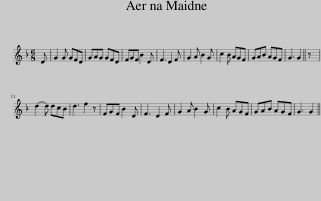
X:1
L:1/8
M:6/8
I:linebreak $
K:F
V:1 treble
V:1
 D | G2 G GFD | GAG GFD | FGF B2 D | F3 D2 F | %5
 G2 A B2 G | c2 B AGF | GAB AGF | G3 G2 || z |$ %10
 (d2 d) dcB | d3 f2 z | FGF B2 D | F3 D2 F | G2 A B2 G | %15
 c2 B AGF | GAB AGF | G3 G2 || %18
